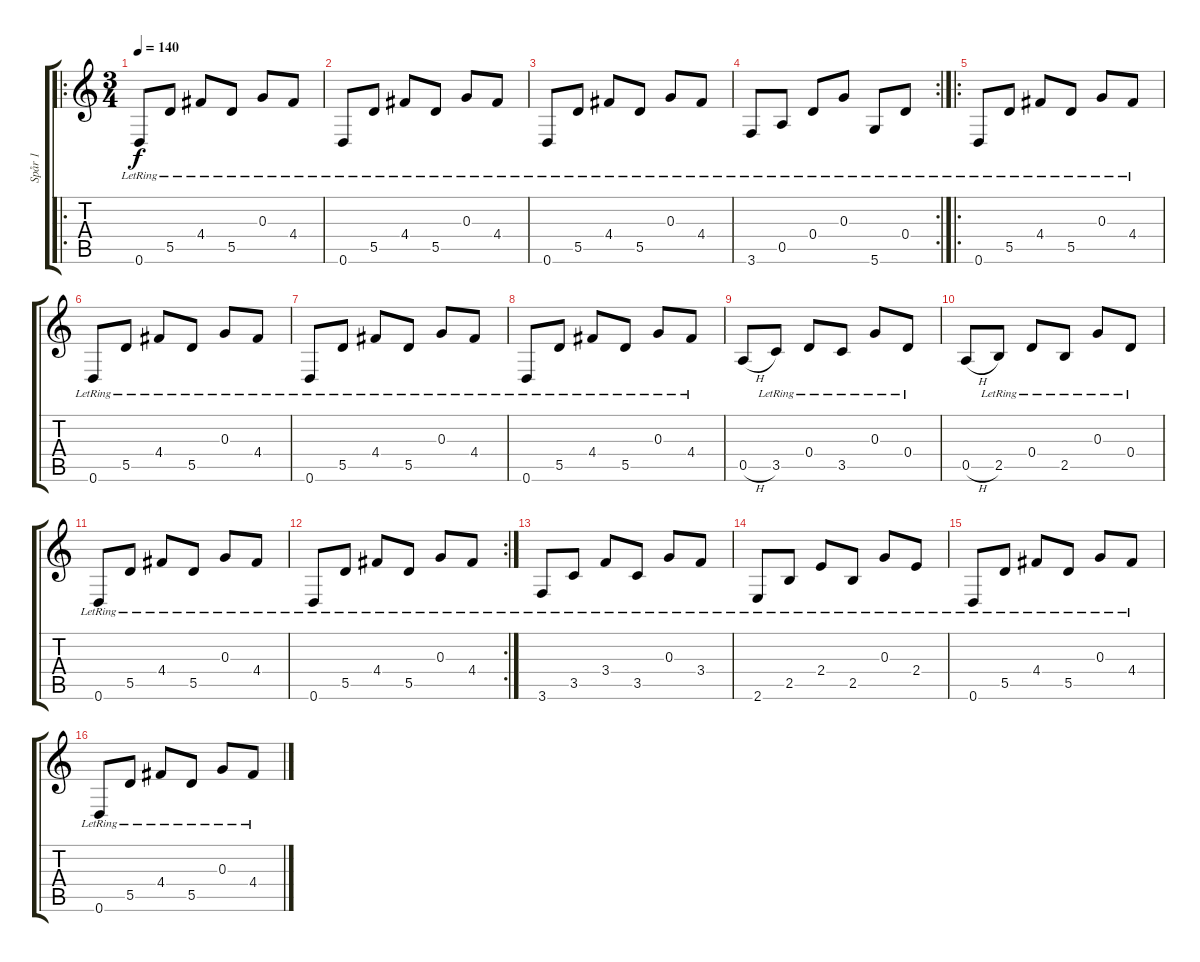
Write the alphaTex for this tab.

\track ("Spår 1" "Spår 1") {instrument acousticguitarsteel}
\staff {score tabs}
\tuning (E4 B3 G3 D3 A2 D2) {hide}
\ro
\ts (3 4)
\tempo 140
\clef g2
\ks c
0.6{lr}.8{dy f instrument acousticguitarsteel} 5.5{lr}.8 4.4{lr}.8 5.5{lr}.8 0.3{lr}.8 4.4{lr}.8 |
0.6{lr}.8 5.5{lr}.8 4.4{lr}.8 5.5{lr}.8 0.3{lr}.8 4.4{lr}.8 |
0.6{lr}.8 5.5{lr}.8 4.4{lr}.8 5.5{lr}.8 0.3{lr}.8 4.4{lr}.8 |
\rc 2
3.6{lr}.8 0.5{lr}.8 0.4{lr}.8 0.3{lr}.8 5.6{lr}.8 0.4{lr}.8 |
\ro
0.6{lr}.8 5.5{lr}.8 4.4{lr}.8 5.5{lr}.8 0.3{lr}.8 4.4{lr}.8 |
0.6{lr}.8 5.5{lr}.8 4.4{lr}.8 5.5{lr}.8 0.3{lr}.8 4.4{lr}.8 |
0.6{lr}.8 5.5{lr}.8 4.4{lr}.8 5.5{lr}.8 0.3{lr}.8 4.4{lr}.8 |
0.6{lr}.8 5.5{lr}.8 4.4{lr}.8 5.5{lr}.8 0.3{lr}.8 4.4{lr}.8 |
0.5{h}.8 3.5{lr}.8 0.4{lr}.8 3.5{lr}.8 0.3{lr}.8 0.4{lr}.8 |
0.5{h}.8 2.5{lr}.8 0.4{lr}.8 2.5{lr}.8 0.3{lr}.8 0.4{lr}.8 |
0.6{lr}.8 5.5{lr}.8 4.4{lr}.8 5.5{lr}.8 0.3{lr}.8 4.4{lr}.8 |
\rc 2
0.6{lr}.8 5.5{lr}.8 4.4{lr}.8 5.5{lr}.8 0.3{lr}.8 4.4{lr}.8 |
3.6{lr}.8 3.5{lr}.8 3.4{lr}.8 3.5{lr}.8 0.3{lr}.8 3.4{lr}.8 |
2.6{lr}.8 2.5{lr}.8 2.4{lr}.8 2.5{lr}.8 0.3{lr}.8 2.4{lr}.8 |
0.6{lr}.8 5.5{lr}.8 4.4{lr}.8 5.5{lr}.8 0.3{lr}.8 4.4{lr}.8 |
0.6{lr}.8 5.5{lr}.8 4.4{lr}.8 5.5{lr}.8 0.3{lr}.8 4.4{lr}.8
